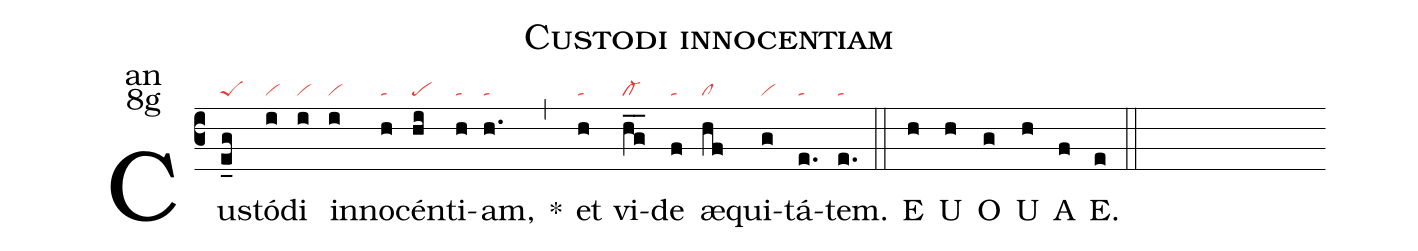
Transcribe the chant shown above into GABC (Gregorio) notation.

name:Custodi innocentiam;
office-part:an;
mode:8g;
nabc-lines:1;
%%
(c3) Cus(e_g|peS)tó(i|vi)di(i|vi) in(i|vi)no(h|ta)cén(hi|pe)ti(h|ta)am,(h.|ta) <sp>*</sp>(,) et(h|ta) vi(hg__|cl-)de(f|ta) æ(hf|cl)qui(g|vi)tá(e.|ta)tem.(e.|ta) (::) <eu>E(h) U(h) O(g) U(h) A(f) E.(e) </eu>(::)
